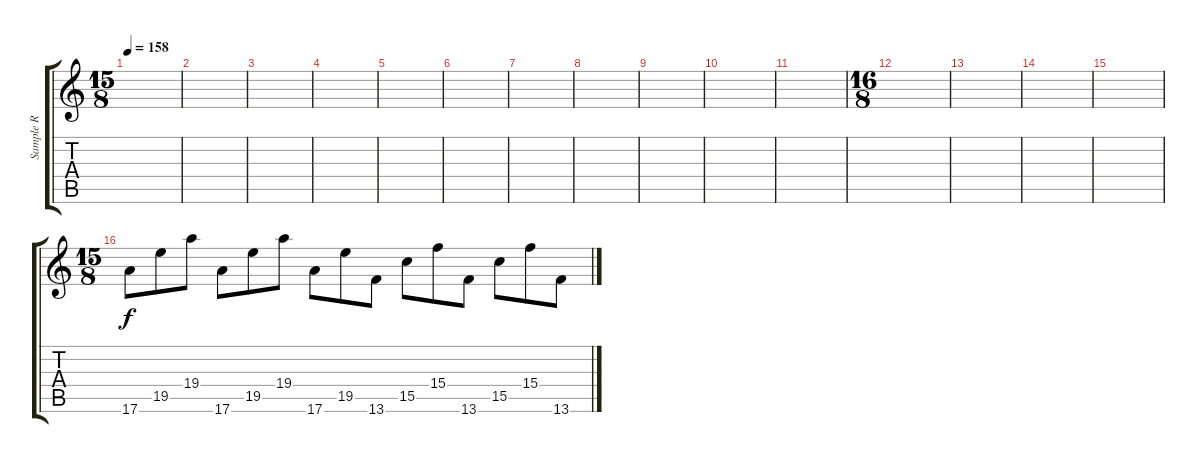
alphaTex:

\track ("Sample R" "Sample R") {instrument guitarharmonics}
\staff {score tabs}
\tuning (E4 B3 G3 D3 A2 E2) {hide}
\ts (15 8)
\tempo 158
\clef g2
\ks c
|
|
|
|
|
|
|
|
|
|
|
\ts (16 8)
|
|
|
|
\ts (15 8)
17.6.8 19.5.8 19.4.8 17.6.8 19.5.8 19.4.8 17.6.8 19.5.8 13.6.8 15.5.8 15.4.8 13.6.8 15.5.8 15.4.8 13.6.8
